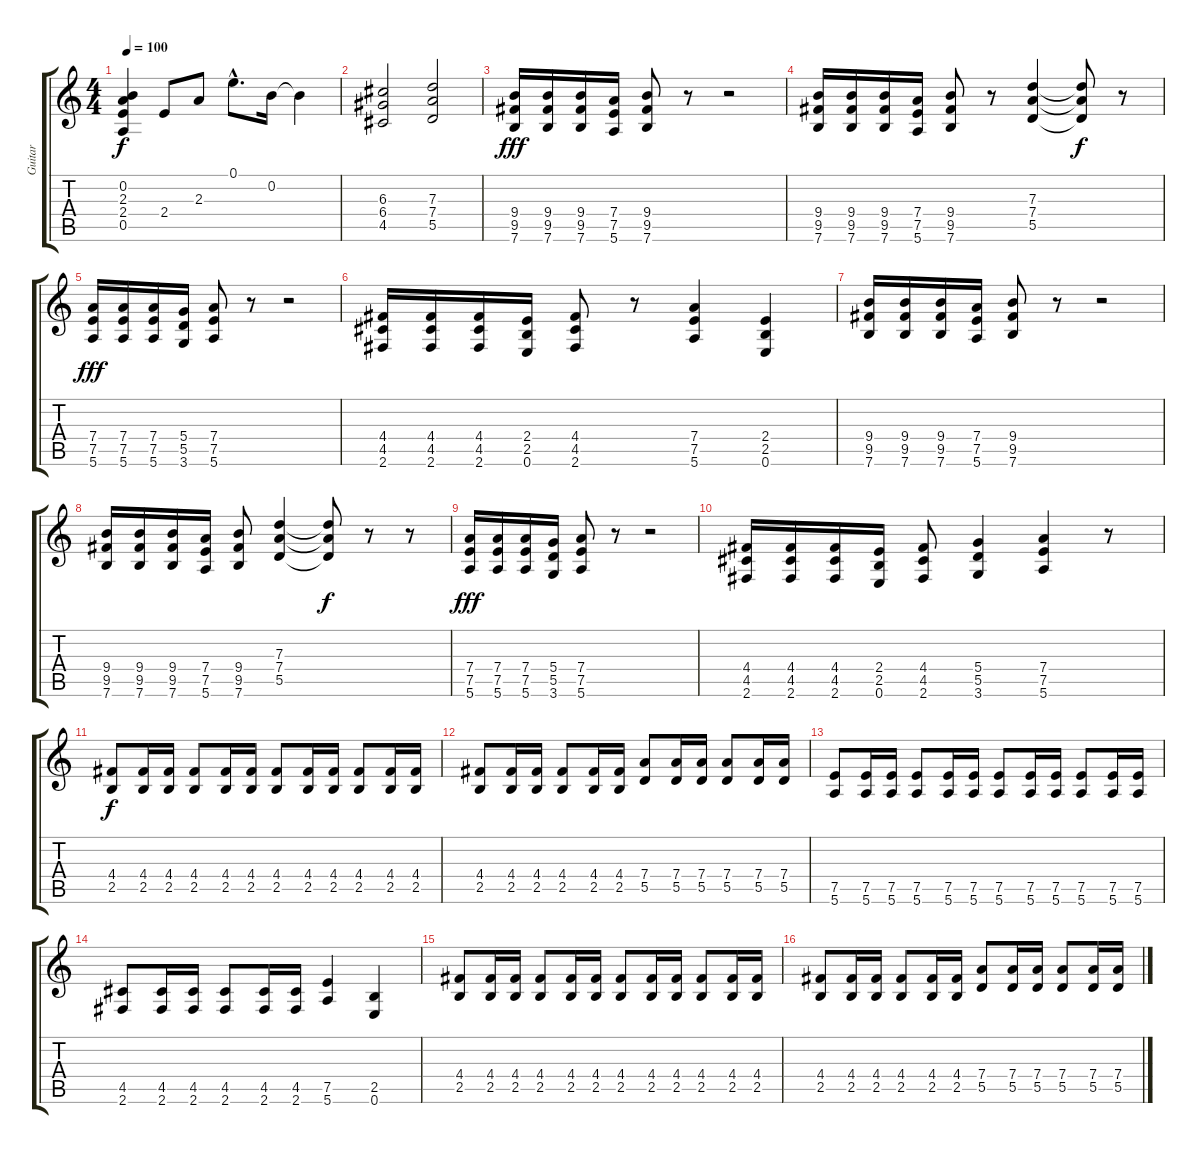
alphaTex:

\track ("Guitar" "Guitar") {instrument distortionguitar}
\staff {score tabs}
\tuning (E4 B3 G3 D3 A2 E2) {hide}
\ts (4 4)
\tempo 100
\clef g2
\ks c
(0.2 2.3 2.4 0.5).4{dy f} 2.4.8 2.3.8 0.1{hac}.8{d} 0.2.16 0.2{t}.4 |
(6.3 6.4 4.5).2 (7.3 7.4 5.5).2 |
(9.4 9.5 7.6).16{dy fff} (9.4 9.5 7.6).16 (9.4 9.5 7.6).16 (7.4 7.5 5.6).16 (9.4 9.5 7.6).8 r.8 r.2 |
(9.4 9.5 7.6).16 (9.4 9.5 7.6).16 (9.4 9.5 7.6).16 (7.4 7.5 5.6).16 (9.4 9.5 7.6).8 r.8 (7.3 7.4 5.5).4 (7.3{t} 7.4{t} 5.5{t}).8{dy f} r.8 |
(7.4 7.5 5.6).16{dy fff} (7.4 7.5 5.6).16 (7.4 7.5 5.6).16 (5.4 5.5 3.6).16 (7.4 7.5 5.6).8 r.8 r.2 |
(4.4 4.5 2.6).16 (4.4 4.5 2.6).16 (4.4 4.5 2.6).16 (2.4 2.5 0.6).16 (4.4 4.5 2.6).8 r.8 (7.4 7.5 5.6).4 (2.4 2.5 0.6).4 |
(9.4 9.5 7.6).16 (9.4 9.5 7.6).16 (9.4 9.5 7.6).16 (7.4 7.5 5.6).16 (9.4 9.5 7.6).8 r.8 r.2 |
(9.4 9.5 7.6).16 (9.4 9.5 7.6).16 (9.4 9.5 7.6).16 (7.4 7.5 5.6).16 (9.4 9.5 7.6).8 (7.3 7.4 5.5).4 (7.3{t} 7.4{t} 5.5{t}).8{dy f} r.8 r.8 |
(7.4 7.5 5.6).16{dy fff} (7.4 7.5 5.6).16 (7.4 7.5 5.6).16 (5.4 5.5 3.6).16 (7.4 7.5 5.6).8 r.8 r.2 |
(4.4 4.5 2.6).16 (4.4 4.5 2.6).16 (4.4 4.5 2.6).16 (2.4 2.5 0.6).16 (4.4 4.5 2.6).8 (5.4 5.5 3.6).4 (7.4 7.5 5.6).4 r.8 |
(4.4 2.5).8{dy f} (4.4 2.5).16 (4.4 2.5).16 (4.4 2.5).8 (4.4 2.5).16 (4.4 2.5).16 (4.4 2.5).8 (4.4 2.5).16 (4.4 2.5).16 (4.4 2.5).8 (4.4 2.5).16 (4.4 2.5).16 |
(4.4 2.5).8 (4.4 2.5).16 (4.4 2.5).16 (4.4 2.5).8 (4.4 2.5).16 (4.4 2.5).16 (7.4 5.5).8 (7.4 5.5).16 (7.4 5.5).16 (7.4 5.5).8 (7.4 5.5).16 (7.4 5.5).16 |
(7.5 5.6).8 (7.5 5.6).16 (7.5 5.6).16 (7.5 5.6).8 (7.5 5.6).16 (7.5 5.6).16 (7.5 5.6).8 (7.5 5.6).16 (7.5 5.6).16 (7.5 5.6).8 (7.5 5.6).16 (7.5 5.6).16 |
(4.5 2.6).8 (4.5 2.6).16 (4.5 2.6).16 (4.5 2.6).8 (4.5 2.6).16 (4.5 2.6).16 (7.5 5.6).4 (2.5 0.6).4 |
(4.4 2.5).8 (4.4 2.5).16 (4.4 2.5).16 (4.4 2.5).8 (4.4 2.5).16 (4.4 2.5).16 (4.4 2.5).8 (4.4 2.5).16 (4.4 2.5).16 (4.4 2.5).8 (4.4 2.5).16 (4.4 2.5).16 |
(4.4 2.5).8 (4.4 2.5).16 (4.4 2.5).16 (4.4 2.5).8 (4.4 2.5).16 (4.4 2.5).16 (7.4 5.5).8 (7.4 5.5).16 (7.4 5.5).16 (7.4 5.5).8 (7.4 5.5).16 (7.4 5.5).16
